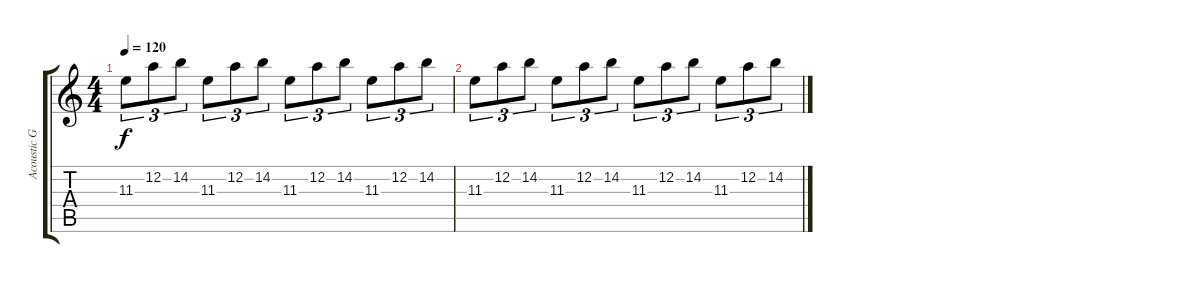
\track ("Acoustic Guitar" "Acoustic G") {instrument acousticguitarnylon}
\staff {score tabs}
\tuning (D4 A3 F3 C3 G2 D2) {hide}
\ts (4 4)
\tempo 120
\clef g2
\ks c
11.3.8{tu (3 2) dy f} 12.2.8{tu (3 2)} 14.2.8{tu (3 2)} 11.3.8{tu (3 2)} 12.2.8{tu (3 2)} 14.2.8{tu (3 2)} 11.3.8{tu (3 2)} 12.2.8{tu (3 2)} 14.2.8{tu (3 2)} 11.3.8{tu (3 2)} 12.2.8{tu (3 2)} 14.2.8{tu (3 2)} |
11.3.8{tu (3 2)} 12.2.8{tu (3 2)} 14.2.8{tu (3 2)} 11.3.8{tu (3 2)} 12.2.8{tu (3 2)} 14.2.8{tu (3 2)} 11.3.8{tu (3 2)} 12.2.8{tu (3 2)} 14.2.8{tu (3 2)} 11.3.8{tu (3 2)} 12.2.8{tu (3 2)} 14.2.8{tu (3 2)}
